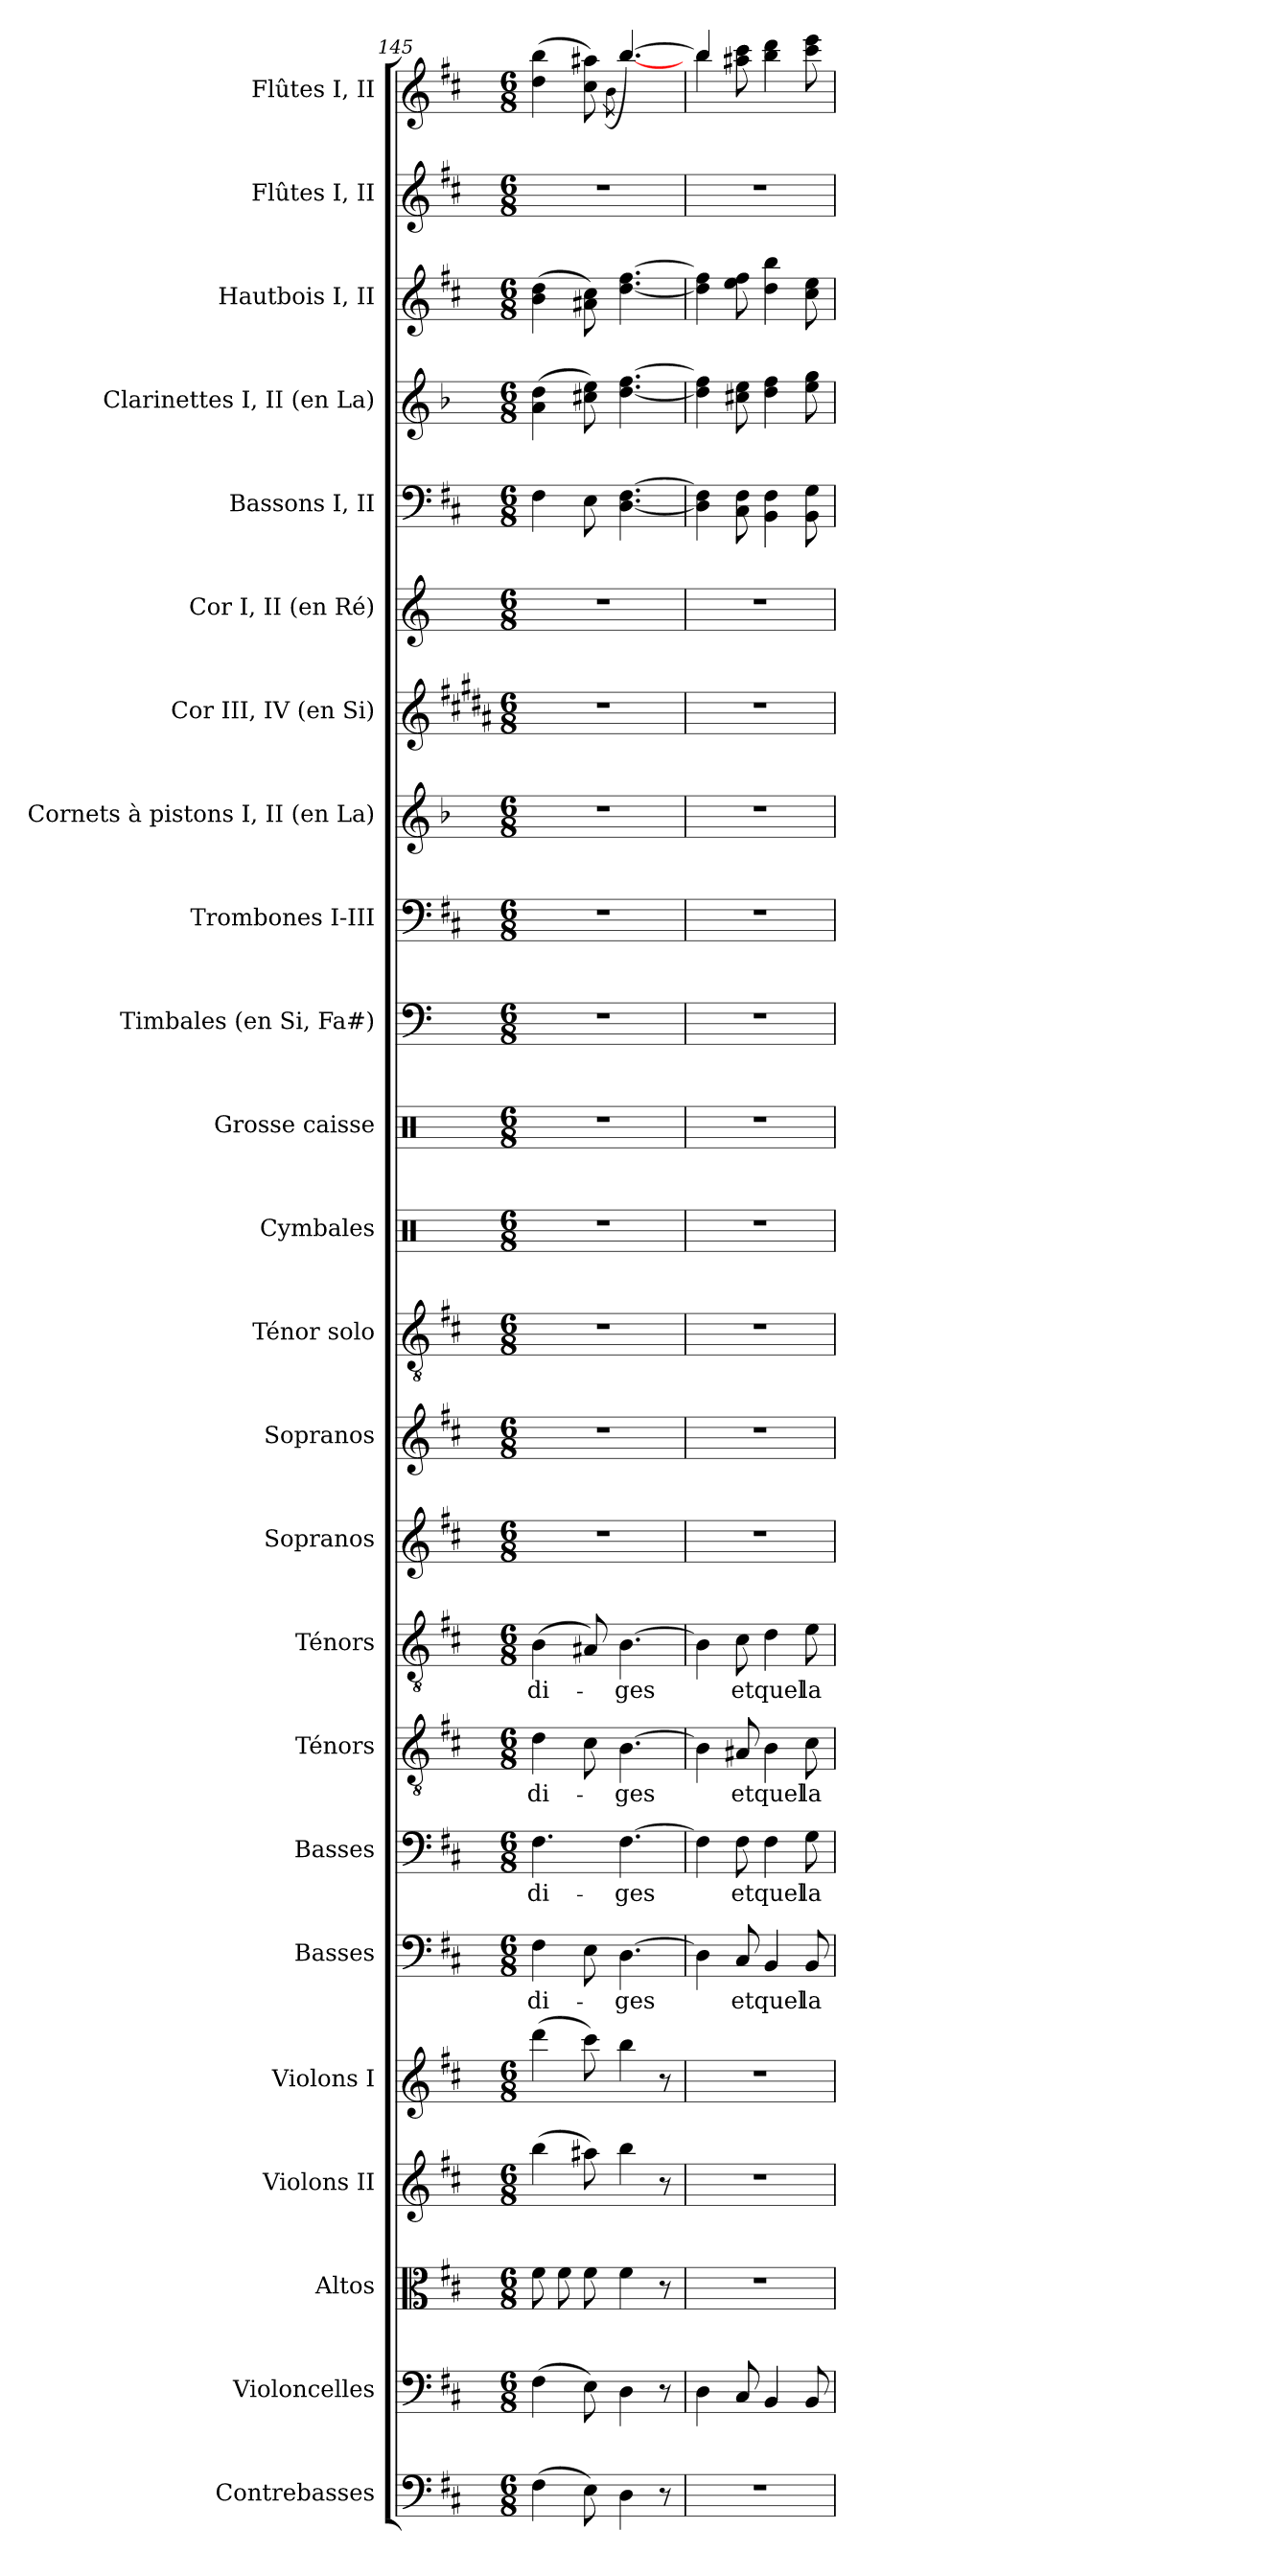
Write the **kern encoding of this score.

**kern	**kern	**kern	**kern	**kern	**kern	**text	**kern	**text	**kern	**text	**kern	**text	**kern	**kern	**kern	**kern	**kern	**kern	**kern	**kern	**kern	**kern	**kern	**kern	**kern	**kern	**kern
*part24	*part23	*part22	*part21	*part20	*part19	*part19	*part18	*part18	*part17	*part17	*part16	*part16	*part15	*part14	*part13	*part12	*part11	*part10	*part9	*part8	*part7	*part6	*part5	*part4	*part3	*part2	*part1
*staff24	*staff23	*staff22	*staff21	*staff20	*staff19	*staff19	*staff18	*staff18	*staff17	*staff17	*staff16	*staff16	*staff15	*staff14	*staff13	*staff12	*staff11	*staff10	*staff9	*staff8	*staff7	*staff6	*staff5	*staff4	*staff3	*staff2	*staff1
*I"Contrebasses	*I"Violoncelles	*I"Altos	*I"Violons II	*I"Violons I	*I"Basses	*	*I"Basses	*	*I"Ténors	*	*I"Ténors	*	*I"Sopranos	*I"Sopranos	*I"Ténor solo	*I"Cymbales	*I"Grosse caisse	*I"Timbales (en Si, Fa#)	*I"Trombones I-III	*I"Cornets à pistons I, II (en La)	*I"Cor III, IV (en Si)	*I"Cor I, II (en Ré)	*I"Bassons I, II	*I"Clarinettes I, II (en La)	*I"Hautbois I, II	*I"Flûtes I, II	*I"Flûtes I, II
*I'Cb.	*I'Vlles	*I'Altos	*I'Vns II	*I'Vns I	*I'Basses	*	*I'Basses	*	*I'Tén.	*	*I'Tén.	*	*I'Sopr.	*I'Sopr.	*I'Tén. solo	*I'Cym.	*I'G. c.	*I'Timb.	*I'Trb.	*I'C.à p. (La)	*I'Cor (Si)	*I'Cor (Ré)	*I'Bns	*I'Cl. (La)	*I'Hb.	*I'Fl.	*I'Fl.
*clefF4	*clefF4	*clefC3	*clefG2	*clefG2	*clefF4	*	*clefF4	*	*clefGv2	*	*clefGv2	*	*clefG2	*clefG2	*clefGv2	*clefX	*clefX	*clefF4	*clefF4	*clefG2	*clefG2	*clefG2	*clefF4	*clefG2	*clefG2	*clefG2	*clefG2
*ITrd7c12	*	*	*	*	*	*	*	*	*ITrd7c12	*	*ITrd7c12	*	*	*	*ITrd7c12	*	*	*	*	*ITrd2c3	*ITrd8c13	*ITrd6c10	*	*ITrd2c3	*	*	*
*k[f#c#]	*k[f#c#]	*k[f#c#]	*k[f#c#]	*k[f#c#]	*k[f#c#]	*	*k[f#c#]	*	*k[f#c#]	*	*k[f#c#]	*	*k[f#c#]	*k[f#c#]	*k[f#c#]	*k[]	*k[]	*k[]	*k[f#c#]	*k[f#c#]	*k[f#c#g#d#a#]	*k[f#c#]	*k[f#c#]	*k[f#c#]	*k[f#c#]	*k[f#c#]	*k[f#c#]
*D:	*D:	*D:	*D:	*D:	*D:	*	*D:	*	*D:	*	*D:	*	*D:	*D:	*D:	*C:	*C:	*C:	*D:	*D:	*B:	*D:	*D:	*D:	*D:	*D:	*D:
*M6/8	*M6/8	*M6/8	*M6/8	*M6/8	*M6/8	*	*M6/8	*	*M6/8	*	*M6/8	*	*M6/8	*M6/8	*M6/8	*M6/8	*M6/8	*M6/8	*M6/8	*M6/8	*M6/8	*M6/8	*M6/8	*M6/8	*M6/8	*M6/8	*M6/8
=145	=145	=145	=145	=145	=145	=145	=145	=145	=145	=145	=145	=145	=145	=145	=145	=145	=145	=145	=145	=145	=145	=145	=145	=145	=145	=145	=145
!	!	!	!	!	!	!LO:LY:b:color=#000000	!	!	!	!	!	!	!	!	!	!	!	!	!	!	!	!	!	!	!	!	!
!	!	!	!	!	!	!	!	!LO:LY:b:color=#000000	!	!	!	!	!	!	!	!	!	!	!	!	!	!	!	!	!	!	!
!	!	!	!	!	!	!	!	!	!	!LO:LY:b:color=#000000	!	!	!	!	!	!	!	!	!	!	!	!	!	!	!	!	!
!	!	!	!	!	!	!	!	!	!	!	!	!LO:LY:b:color=#000000	!LO:N:vis=1	!LO:N:vis=1	!LO:N:vis=1	!LO:N:vis=1	!LO:N:vis=1	!LO:N:vis=1	!LO:N:vis=1	!LO:N:vis=1	!LO:N:vis=1	!LO:N:vis=1	!	!	!	!LO:N:vis=1	!
*	*	*	*	*	*	*	*	*	*	*	*	*	*	*	*	*	*	*	*	*	*	*	*	*	*	*	*^
(4FF#i\	(4F#i\	8f#i\	(4bbi\	(4dddi\	4F#i\	-di-	4.F#i\	-di-	4Di\	-di-	(4BBi\	-di-	2.r	2.r	2.r	2.r	2.r	2.r	2.r	2.r	2.r	2.r	4F#i\	(4f#i\ 4bi	(4bi\ 4ddi	2.r	(4ddi\ 4bbi	4.ryy
.	.	8f#i\	.	.	.	.	.	.	.	.	.	.	.	.	.	.	.	.	.	.	.	.	.	.	.	.	.	.
8EEi\)	8Ei\)	8f#i\	8aa#Xi\)	8ccc#i\)	8Ei\	.	.	.	8C#i\	.	8AA#Xi/)	.	.	.	.	.	.	.	.	.	.	.	8Ei\	8a#Xi\ 8cc#i)	8a#Xi\ 8cc#i)	.	8cc#i\ 8aa#Xi)	.
.	.	.	.	.	.	.	.	.	.	.	.	.	.	.	.	.	.	.	.	.	.	.	.	.	.	.	.	(8qbi\
!	!	!	!	!	!	!LO:LY:b:color=#000000	!	!	!	!	!	!	!	!	!	!	!	!	!	!	!	!	!	!	!	!	!	!
!	!	!	!	!	!	!	!	!LO:LY:b:color=#000000	!	!	!	!	!	!	!	!	!	!	!	!	!	!	!	!	!	!	!	!
!	!	!	!	!	!	!	!	!	!	!LO:LY:b:color=#000000	!	!	!	!	!	!	!	!	!	!	!	!	!	!	!	!	!	!
!	!	!	!	!	!	!	!	!	!	!	!	!LO:LY:b:color=#000000	!	!	!	!	!	!	!	!	!	!	!	!	!	!	!	!
4DDi\	4Di\	4f#i\	4bbi\	4bbi\	[>4.Di\	-ges	[>4.F#i\	-ges	[>4.BBi\	-ges	[>4.BBi\	-ges	.	.	.	.	.	.	.	.	.	.	[<4.Di\ [>4.F#i	[<4.bi\ [>4.ddi	[<4.ddi\ [>4.ff#i	.	[>4.bbi/	[<4.bbi/)
8r	8r	8r	8r	8r	.	.	.	.	.	.	.	.	.	.	.	.	.	.	.	.	.	.	.	.	.	.	.	.
=146	=146	=146	=146	=146	=146	=146	=146	=146	=146	=146	=146	=146	=146	=146	=146	=146	=146	=146	=146	=146	=146	=146	=146	=146	=146	=146	=146	=146
!LO:N:vis=1	!	!LO:N:vis=1	!LO:N:vis=1	!LO:N:vis=1	!	!	!	!	!	!	!	!	!LO:N:vis=1	!LO:N:vis=1	!LO:N:vis=1	!LO:N:vis=1	!LO:N:vis=1	!LO:N:vis=1	!LO:N:vis=1	!LO:N:vis=1	!LO:N:vis=1	!LO:N:vis=1	!	!	!	!LO:N:vis=1	!	!
2.r	4Di\	2.r	2.r	2.r	4Di\]	.	4F#i\]	.	4BBi\]	.	4BBi\]	.	2.r	2.r	2.r	2.r	2.r	2.r	2.r	2.r	2.r	2.r	4Di\] 4F#i]	4bi\] 4ddi]	4ddi\] 4ff#i]	2.r	4bbi/]	4bbi\
!	!	!	!	!	!	!LO:LY:b:color=#000000	!	!	!	!	!	!	!	!	!	!	!	!	!	!	!	!	!	!	!	!	!	!
!	!	!	!	!	!	!	!	!LO:LY:b:color=#000000	!	!	!	!	!	!	!	!	!	!	!	!	!	!	!	!	!	!	!	!
!	!	!	!	!	!	!	!	!	!	!LO:LY:b:color=#000000	!	!	!	!	!	!	!	!	!	!	!	!	!	!	!	!	!	!
!	!	!	!	!	!	!	!	!	!	!	!	!LO:LY:b:color=#000000	!	!	!	!	!	!	!	!	!	!	!	!	!	!	!	!
.	8C#i/	.	.	.	8C#i/	et	8F#i\	et	8AA#Xi/	et	8C#i\	et	.	.	.	.	.	.	.	.	.	.	8C#i\ 8F#i	8a#Xi\ 8cc#i	8eei\ 8ff#i	.	8aa#Xi\ 8ccc#i	2ryy
!	!	!	!	!	!	!LO:LY:b:color=#000000	!	!	!	!	!	!	!	!	!	!	!	!	!	!	!	!	!	!	!	!	!	!
!	!	!	!	!	!	!	!	!LO:LY:b:color=#000000	!	!	!	!	!	!	!	!	!	!	!	!	!	!	!	!	!	!	!	!
!	!	!	!	!	!	!	!	!	!	!LO:LY:b:color=#000000	!	!	!	!	!	!	!	!	!	!	!	!	!	!	!	!	!	!
!	!	!	!	!	!	!	!	!	!	!	!	!LO:LY:b:color=#000000	!	!	!	!	!	!	!	!	!	!	!	!	!	!	!	!
.	4BBi/	.	.	.	4BBi/	quel	4F#i\	quel	4BBi\	quel	4Di\	quel	.	.	.	.	.	.	.	.	.	.	4BBi\ 4F#i	4bi\ 4ddi	4ddi\ 4bbi	.	4bbi\ 4dddi	.
!	!	!	!	!	!	!LO:LY:b:color=#000000	!	!	!	!	!	!	!	!	!	!	!	!	!	!	!	!	!	!	!	!	!	!
!	!	!	!	!	!	!	!	!LO:LY:b:color=#000000	!	!	!	!	!	!	!	!	!	!	!	!	!	!	!	!	!	!	!	!
!	!	!	!	!	!	!	!	!	!	!LO:LY:b:color=#000000	!	!	!	!	!	!	!	!	!	!	!	!	!	!	!	!	!	!
!	!	!	!	!	!	!	!	!	!	!	!	!LO:LY:b:color=#000000	!	!	!	!	!	!	!	!	!	!	!	!	!	!	!	!
.	8BBi/	.	.	.	8BBi/	la-	8Gi\	la-	8C#i\	la-	8Ei\	la-	.	.	.	.	.	.	.	.	.	.	8BBi\ 8Gi	8cc#i\ 8eei	8cc#i\ 8eei	.	8ccc#i\ 8eeei	.
*	*	*	*	*	*	*	*	*	*	*	*	*	*	*	*	*	*	*	*	*	*	*	*	*	*	*	*v	*v
=	=	=	=	=	=	=	=	=	=	=	=	=	=	=	=	=	=	=	=	=	=	=	=	=	=	=	=
*-	*-	*-	*-	*-	*-	*-	*-	*-	*-	*-	*-	*-	*-	*-	*-	*-	*-	*-	*-	*-	*-	*-	*-	*-	*-	*-	*-
